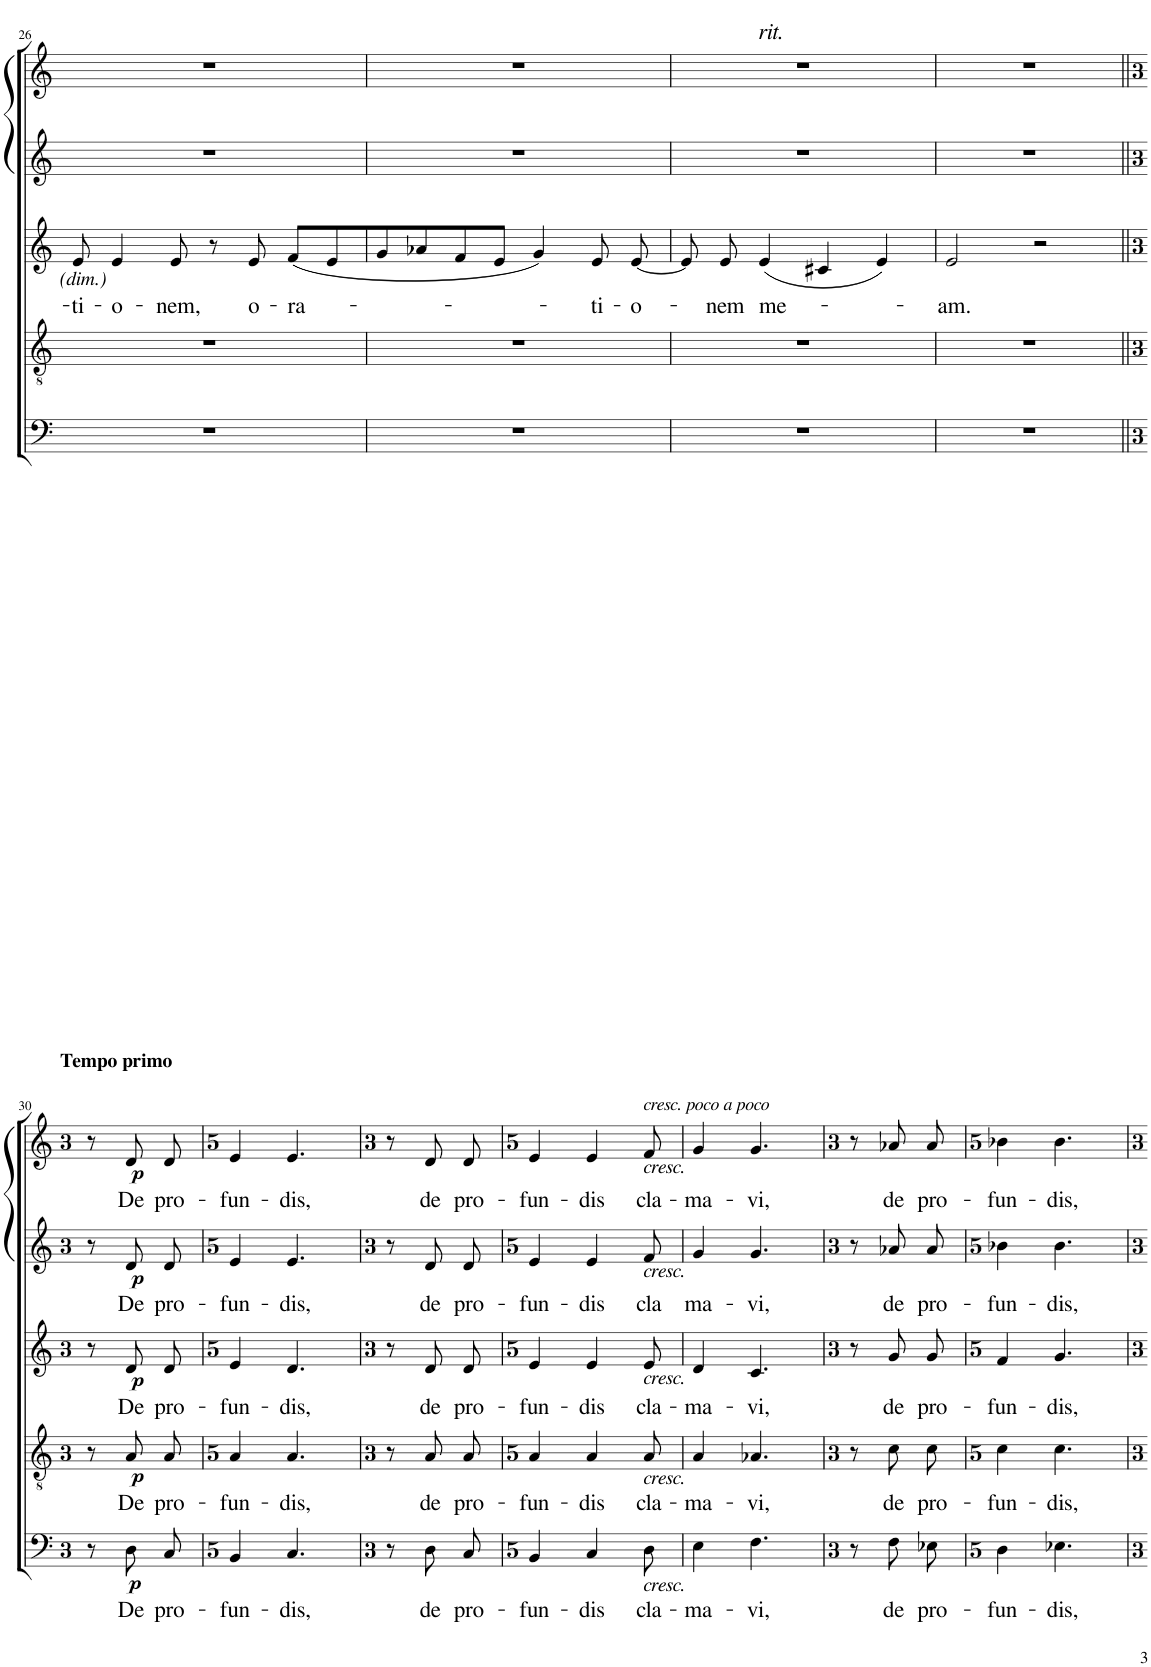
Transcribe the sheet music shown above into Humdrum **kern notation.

**kern	**text	**dynam	**kern	**text	**dynam	**kern	**text	**dynam	**kern	**text	**dynam	**kern	**text	**dynam
*part5	*part5	*part5	*part4	*part4	*part4	*part3	*part3	*part3	*part2	*part2	*part2	*part1	*part1	*part1
*staff5	*staff5	*staff5	*staff4	*staff4	*staff4	*staff3	*staff3	*staff3	*staff2	*staff2	*staff2	*staff1	*staff1	*staff1
*I"Bass	*	*	*I"Ténor	*	*	*I"Alto	*	*	*I"Soprano	*	*	*I"Soprano	*	*
!!LO:PB:g=z
*clefF4	*	*	*clefGv2	*	*	*clefG2	*	*	*clefG2	*	*	*clefG2	*	*
*k[]	*	*	*k[]	*	*	*k[]	*	*	*k[]	*	*	*k[]	*	*
*M4/4	*	*	*M4/4	*	*	*M4/4	*	*	*M4/4	*	*	*M4/4	*	*
=26	=26	=26	=26	=26	=26	=26	=26	=26	=26	=26	=26	=26	=26	=26
*^	*	*	*^	*	*	*	*	*	*	*	*	*	*	*
!	!	!	!	!	!	!	!	!	!LO:LY:b	!	!	!	!	!	!	!
*	*	*	*	*	*	*	*	*	*	*	*^	*	*	*	*	*
1r	1DD	.	.	1r	1D	.	.	8e/	-ti-	.	1r	1d	.	.	1r	.	.
!	!	!	!	!	!	!	!	!	!LO:LY:b	!	!	!	!	!	!	!	!
.	.	.	.	.	.	.	.	4e/	-o-	.	.	.	.	.	.	.	.
!	!	!	!	!	!	!	!	!	!LO:LY:b	!	!	!	!	!	!	!	!
.	.	.	.	.	.	.	.	8e/	-nem,	.	.	.	.	.	.	.	.
.	.	.	.	.	.	.	.	8r	.	.	.	.	.	.	.	.	.
!	!	!	!	!	!	!	!	!	!LO:LY:b	!	!	!	!	!	!	!	!
.	.	.	.	.	.	.	.	8e/	o-	.	.	.	.	.	.	.	.
!	!	!	!	!	!	!	!	!	!LO:LY:b	!	!	!	!	!	!	!	!
.	.	.	.	.	.	.	.	(8f/L	-ra-	.	.	.	.	.	.	.	.
.	.	.	.	.	.	.	.	8e/	.	.	.	.	.	.	.	.	.
*v	*v	*	*	*	*	*	*	*	*	*	*v	*v	*	*	*	*	*
*	*	*	*v	*v	*	*	*	*	*	*	*	*	*	*	*
=27	=27	=27	=27	=27	=27	=27	=27	=27	=27	=27	=27	=27	=27	=27
1r	.	.	1r	.	.	8g/	.	.	1r	.	.	1r	.	.
.	.	.	.	.	.	8a-X/	.	.	.	.	.	.	.	.
.	.	.	.	.	.	8f/	.	.	.	.	.	.	.	.
.	.	.	.	.	.	8e/J	.	.	.	.	.	.	.	.
.	.	.	.	.	.	4g/)	.	.	.	.	.	.	.	.
!	!	!	!	!	!	!	!LO:LY:b	!	!	!	!	!	!	!
.	.	.	.	.	.	8e/	-ti-	.	.	.	.	.	.	.
!	!	!	!	!	!	!	!LO:LY:b	!	!	!	!	!	!	!
.	.	.	.	.	.	[8e/	-o-	.	.	.	.	.	.	.
=28	=28	=28	=28	=28	=28	=28	=28	=28	=28	=28	=28	=28	=28	=28
*	*	*	*	*	*	*	*	*	*	*	*	*^	*	*
1r	.	.	1r	.	.	8e/]	.	.	1r	.	.	1r	4ryy	.	.
!	!	!	!	!	!	!	!LO:LY:b	!	!	!	!	!	!	!	!
.	.	.	.	.	.	8e/	-nem	.	.	.	.	.	.	.	.
!	!	!	!	!	!	!	!	!	!	!	!	!	!LO:TX:a:i:t=rit.	!	!
!	!	!	!	!	!	!	!LO:LY:b	!	!	!	!	!	!	!	!
.	.	.	.	.	.	(4e/	me-	.	.	.	.	.	2.ryy	.	.
.	.	.	.	.	.	4c#X/	.	.	.	.	.	.	.	.	.
.	.	.	.	.	.	4e/)	.	.	.	.	.	.	.	.	.
=29	=29	=29	=29	=29	=29	=29	=29	=29	=29	=29	=29	=29	=29	=29	=29
!	!	!	!	!	!	!	!LO:LY:b	!	!	!	!	!	!	!	!
*	*	*	*	*	*	*	*	*	*	*	*	*v	*v	*	*
1r	.	.	1r	.	.	2e/	-am.	.	1r	.	.	1r	.	.
.	.	.	.	.	.	2r	.	.	.	.	.	.	.	.
!!LO:LB:g=z
=30||	=30||	=30||	=30||	=30||	=30||	=30||	=30||	=30||	=30||	=30||	=30||	=30||	=30||	=30||
*M3/8	*	*	*M3/8	*	*	*M3/8	*	*	*M3/8	*	*	*M3/8	*	*
!	!	!	!	!	!	!	!	!	!	!	!	!LO:TX:a:B:t=Tempo primo	!	!
8r	.	.	8r	.	.	8r	.	.	8r	.	.	8r	.	.
!	!LO:LY:b	!LO:DY:b	!	!LO:LY:b	!LO:DY:b	!	!LO:LY:b	!LO:DY:b	!	!LO:LY:b	!LO:DY:b	!	!LO:LY:b	!LO:DY:b
8D/L	De	p	8A/L	De	p	8d/	De	p	8d/L	De	p	8d/L	De	p
!	!LO:LY:b	!	!	!LO:LY:b	!	!	!LO:LY:b	!	!	!LO:LY:b	!	!	!LO:LY:b	!
8C/J	pro-	.	8A/J	pro-	.	8d/	pro-	.	8d/J	pro-	.	8d/J	pro-	.
=31	=31	=31	=31	=31	=31	=31	=31	=31	=31	=31	=31	=31	=31	=31
*M5/8	*	*	*M5/8	*	*	*M5/8	*	*	*M5/8	*	*	*M5/8	*	*
!	!LO:LY:b	!	!	!LO:LY:b	!	!	!LO:LY:b	!	!	!LO:LY:b	!	!	!LO:LY:b	!
4BB/	-fun-	.	4A/	-fun-	.	4e/	-fun-	.	4e/	-fun-	.	4e/	-fun-	.
!	!LO:LY:b	!	!	!LO:LY:b	!	!	!LO:LY:b	!	!	!LO:LY:b	!	!	!LO:LY:b	!
4.C/	-dis,	.	4.A/	-dis,	.	4.d/	-dis,	.	4.e/	-dis,	.	4.e/	-dis,	.
=32	=32	=32	=32	=32	=32	=32	=32	=32	=32	=32	=32	=32	=32	=32
*M3/8	*	*	*M3/8	*	*	*M3/8	*	*	*M3/8	*	*	*M3/8	*	*
8r	.	.	8r	.	.	8r	.	.	8r	.	.	8r	.	.
!	!LO:LY:b	!	!	!LO:LY:b	!	!	!LO:LY:b	!	!	!LO:LY:b	!	!	!LO:LY:b	!
8D/L	de	.	8A/L	de	.	8d/	de	.	8d/L	de	.	8d/L	de	.
!	!LO:LY:b	!	!	!LO:LY:b	!	!	!LO:LY:b	!	!	!LO:LY:b	!	!	!LO:LY:b	!
8C/J	pro-	.	8A/J	pro-	.	8d/	pro-	.	8d/J	pro-	.	8d/J	pro-	.
=33	=33	=33	=33	=33	=33	=33	=33	=33	=33	=33	=33	=33	=33	=33
*M5/8	*	*	*M5/8	*	*	*M5/8	*	*	*M5/8	*	*	*M5/8	*	*
!	!LO:LY:b	!	!	!LO:LY:b	!	!	!LO:LY:b	!	!	!LO:LY:b	!	!	!LO:LY:b	!
4BB/	-fun-	.	4A/	-fun-	.	4e/	-fun-	.	4e/	-fun-	.	4e/	-fun-	.
!	!LO:LY:b	!	!	!LO:LY:b	!	!	!LO:LY:b	!	!	!LO:LY:b	!	!	!LO:LY:b	!
4C/	-dis	.	4A/	-dis	.	4e/	-dis	.	4e/	-dis	.	4e/	-dis	.
!	!	!	!	!	!	!	!	!	!	!	!	!LO:TX:a:i:t=cresc. poco a poco	!	!
!	!	!	!	!	!	!	!	!	!	!	!	!LO:TX:b:i:t=cresc.	!	!
!	!	!	!	!	!	!	!	!	!LO:TX:b:i:t=cresc.	!	!	!	!	!
!	!	!	!	!	!	!LO:TX:b:i:t=cresc.	!	!	!	!	!	!	!	!
!	!	!	!LO:TX:b:i:t=cresc.	!	!	!	!	!	!	!	!	!	!	!
!LO:TX:b:i:t=cresc.	!	!	!	!	!	!	!	!	!	!	!	!	!	!
!	!LO:LY:b	!	!	!LO:LY:b	!	!	!LO:LY:b	!	!	!LO:LY:b	!	!	!LO:LY:b	!
8D\	cla-	.	8A/	cla-	.	8e/	cla-	.	8f/	cla	.	8f/	cla-	.
=34	=34	=34	=34	=34	=34	=34	=34	=34	=34	=34	=34	=34	=34	=34
!	!LO:LY:b	!	!	!LO:LY:b	!	!	!LO:LY:b	!	!	!LO:LY:b	!	!	!LO:LY:b	!
4E\	-ma-	.	4A/	-ma-	.	4d/	-ma-	.	4g/	ma-	.	4g/	-ma-	.
!	!LO:LY:b	!	!	!LO:LY:b	!	!	!LO:LY:b	!	!	!LO:LY:b	!	!	!LO:LY:b	!
4.F\	-vi,	.	4.A-X/	-vi,	.	4.c/	-vi,	.	4.g/	-vi,	.	4.g/	-vi,	.
=35	=35	=35	=35	=35	=35	=35	=35	=35	=35	=35	=35	=35	=35	=35
*M3/8	*	*	*M3/8	*	*	*M3/8	*	*	*M3/8	*	*	*M3/8	*	*
8r	.	.	8r	.	.	8r	.	.	8r	.	.	8r	.	.
!	!LO:LY:b	!	!	!LO:LY:b	!	!	!LO:LY:b	!	!	!LO:LY:b	!	!	!LO:LY:b	!
8F\L	de	.	8c\L	de	.	8g/	de	.	8a-X/L	de	.	8a-X/L	de	.
!	!LO:LY:b	!	!	!LO:LY:b	!	!	!LO:LY:b	!	!	!LO:LY:b	!	!	!LO:LY:b	!
8E-X\J	pro-	.	8c\J	pro-	.	8g/	pro-	.	8a-/J	pro-	.	8a-/J	pro-	.
=36	=36	=36	=36	=36	=36	=36	=36	=36	=36	=36	=36	=36	=36	=36
*M5/8	*	*	*M5/8	*	*	*M5/8	*	*	*M5/8	*	*	*M5/8	*	*
!	!LO:LY:b	!	!	!LO:LY:b	!	!	!LO:LY:b	!	!	!LO:LY:b	!	!	!LO:LY:b	!
4D\	-fun-	.	4c\	-fun-	.	4f/	-fun-	.	4b-X\	-fun-	.	4b-X\	-fun-	.
!	!LO:LY:b	!	!	!LO:LY:b	!	!	!LO:LY:b	!	!	!LO:LY:b	!	!	!LO:LY:b	!
4.E-X\	-dis,	.	4.c\	-dis,	.	4.g/	-dis,	.	4.b-\	-dis,	.	4.b-\	-dis,	.
=	=	=	=	=	=	=	=	=	=	=	=	=	=	=
*-	*-	*-	*-	*-	*-	*-	*-	*-	*-	*-	*-	*-	*-	*-
